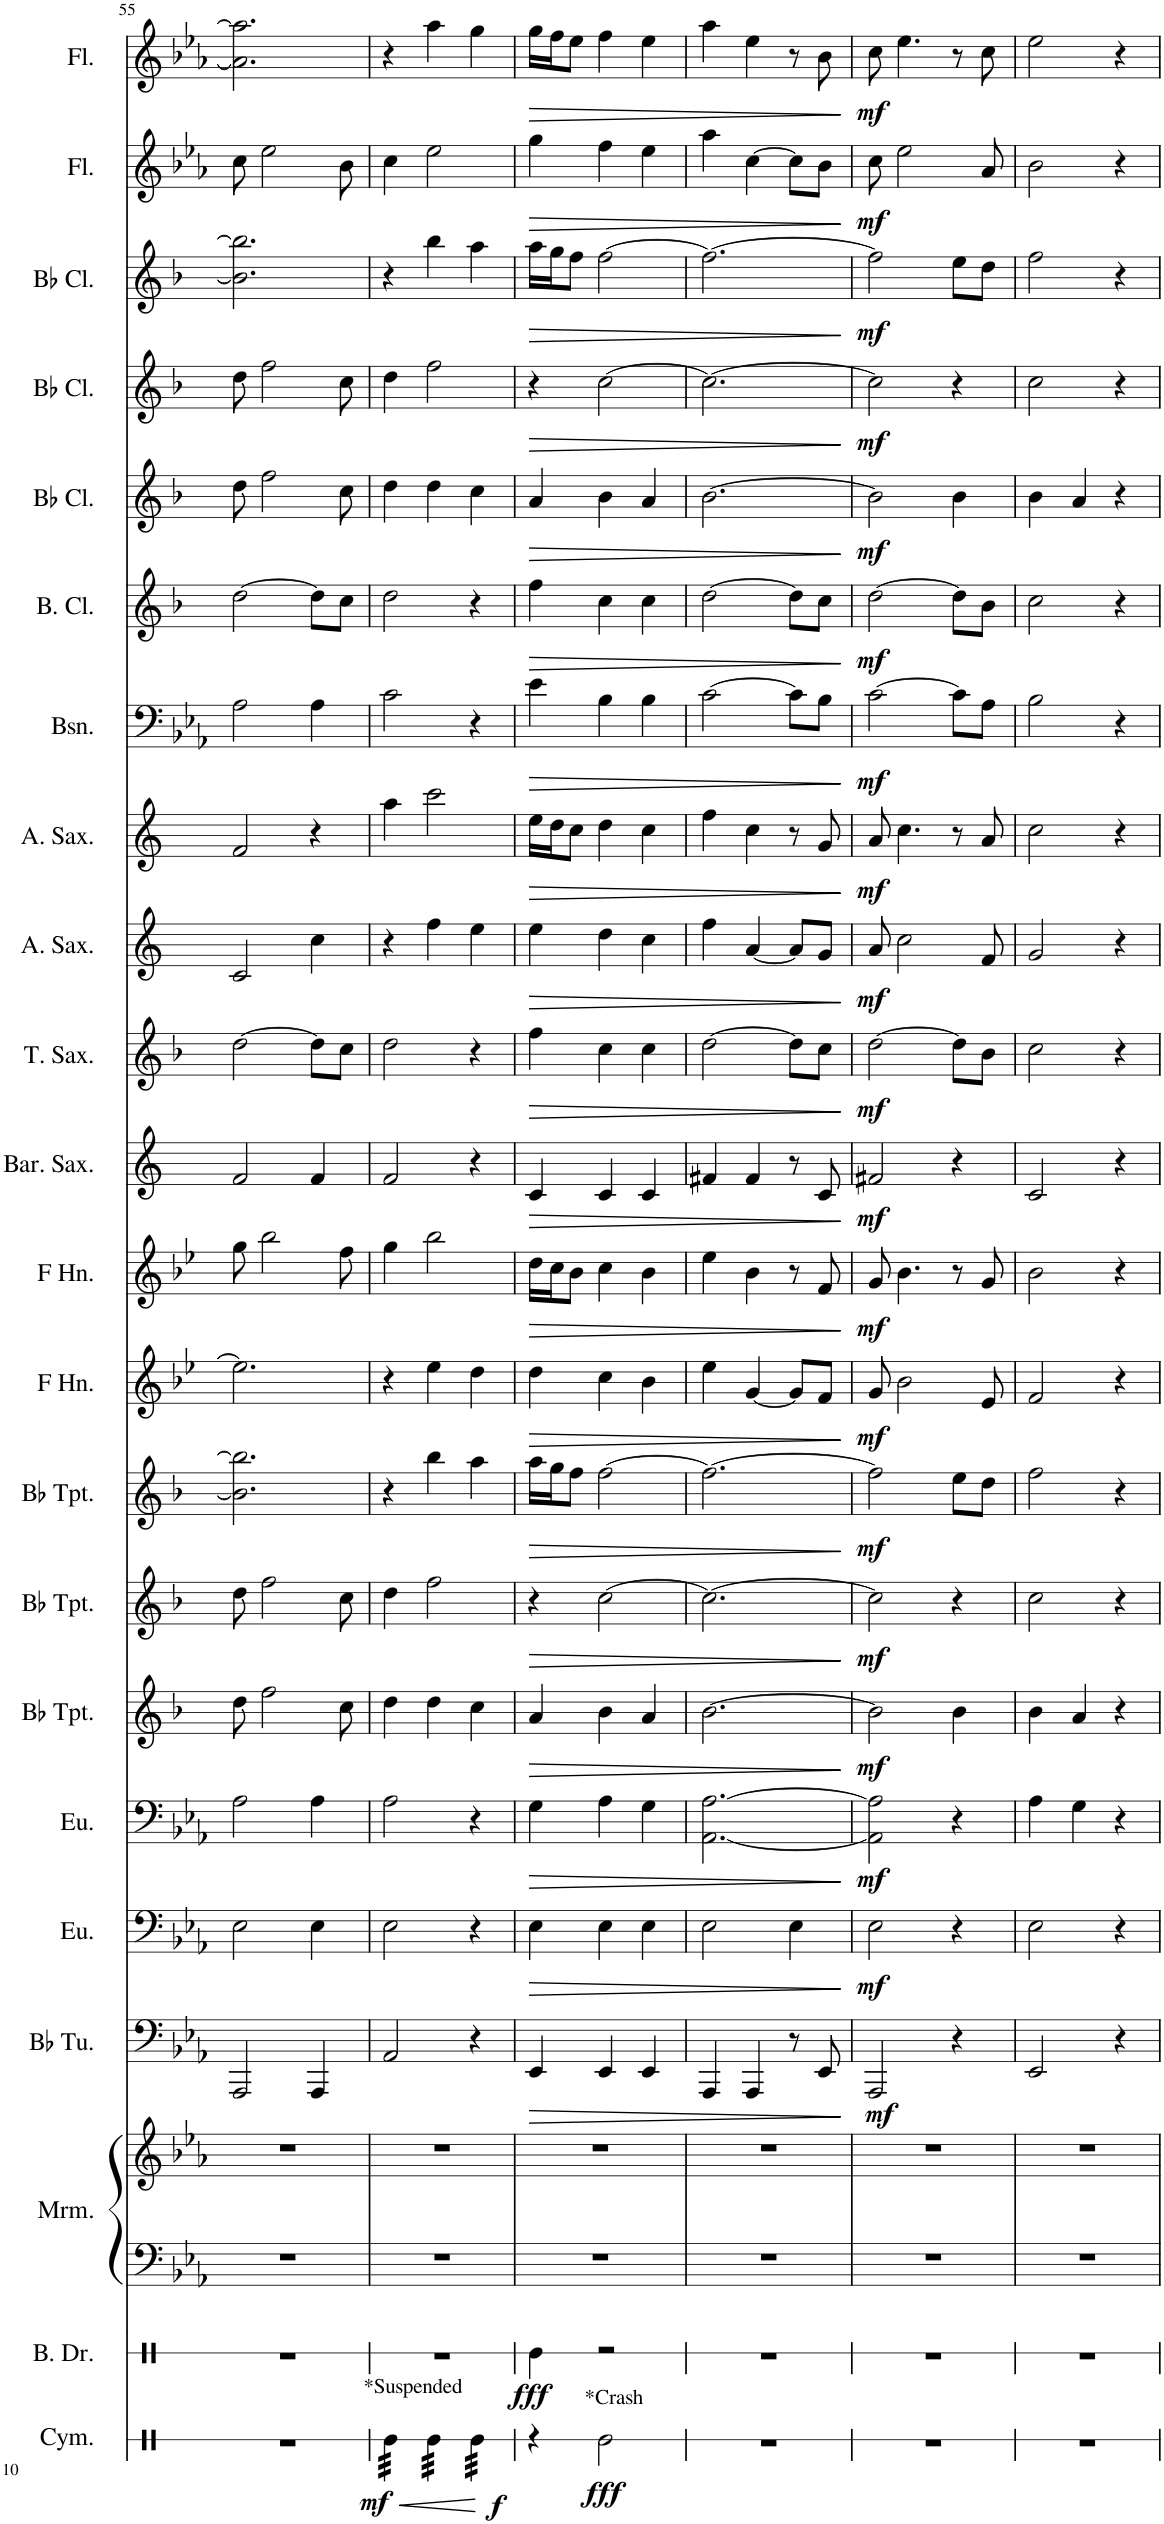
**kern	**dynam	**kern	**dynam	**kern	**kern	**kern	**dynam	**kern	**dynam	**kern	**dynam	**kern	**dynam	**kern	**dynam	**kern	**dynam	**kern	**dynam	**kern	**dynam	**kern	**dynam	**kern	**dynam	**kern	**dynam	**kern	**dynam	**kern	**dynam	**kern	**dynam	**kern	**dynam	**kern	**dynam	**kern	**dynam	**kern	**dynam	**kern	**dynam
*part22	*part22	*part21	*part21	*part20	*part20	*part19	*part19	*part18	*part18	*part17	*part17	*part16	*part16	*part15	*part15	*part14	*part14	*part13	*part13	*part12	*part12	*part11	*part11	*part10	*part10	*part9	*part9	*part8	*part8	*part7	*part7	*part6	*part6	*part5	*part5	*part4	*part4	*part3	*part3	*part2	*part2	*part1	*part1
*staff23	*staff23	*staff22	*staff22	*staff21	*staff20	*staff19	*staff19	*staff18	*staff18	*staff17	*staff17	*staff16	*staff16	*staff15	*staff15	*staff14	*staff14	*staff13	*staff13	*staff12	*staff12	*staff11	*staff11	*staff10	*staff10	*staff9	*staff9	*staff8	*staff8	*staff7	*staff7	*staff6	*staff6	*staff5	*staff5	*staff4	*staff4	*staff3	*staff3	*staff2	*staff2	*staff1	*staff1
*I"Cymbal	*	*I"Bass Drum	*	*I"Marimba	*	*I"Bb Tuba	*	*I"Euphonium	*	*I"Euphonium	*	*I"Bb Trumpet	*	*I"Bb Trumpet	*	*I"Bb Trumpet	*	*I"Horn in F	*	*I"Horn in F	*	*I"Baritone Saxophone	*	*I"Tenor Saxophone	*	*I"Alto Saxophone	*	*I"Alto Saxophone	*	*I"Bassoon	*	*I"Bass Clarinet	*	*I"Bb Clarinet	*	*I"Bb Clarinet	*	*I"Bb Clarinet	*	*I"Flute	*	*I"Flute	*
*I'Cym.	*	*I'B. Dr.	*	*I'Mrm.	*	*I'Bb Tu.	*	*I'Eu.	*	*I'Eu.	*	*I'Bb Tpt.	*	*I'Bb Tpt.	*	*I'Bb Tpt.	*	*	*	*	*	*I'Bar. Sax.	*	*I'T. Sax.	*	*I'A. Sax.	*	*I'A. Sax.	*	*I'Bsn.	*	*I'B. Cl.	*	*I'Bb Cl.	*	*I'Bb Cl.	*	*I'Bb Cl.	*	*I'Fl.	*	*I'Fl.	*
!!LO:PB:g=z
*clefX	*	*clefX	*	*clefF4	*clefG2	*clefF4	*	*clefF4	*	*clefF4	*	*clefG2	*	*clefG2	*	*clefG2	*	*clefG2	*	*clefG2	*	*clefG2	*	*clefG2	*	*clefG2	*	*clefG2	*	*clefF4	*	*clefG2	*	*clefG2	*	*clefG2	*	*clefG2	*	*clefG2	*	*clefG2	*
*	*	*	*	*	*	*	*	*	*	*	*	*Trd1c2	*	*Trd1c2	*	*Trd1c2	*	*Trd4c7	*	*Trd4c7	*	*Trd12c21	*	*Trd8c14	*	*Trd5c9	*	*Trd5c9	*	*	*	*Trd8c14	*	*Trd1c2	*	*Trd1c2	*	*Trd1c2	*	*	*	*	*
*k[]	*	*k[]	*	*k[b-e-a-]	*k[b-e-a-]	*k[b-e-a-]	*	*k[b-e-a-]	*	*k[b-e-a-]	*	*k[b-]	*	*k[b-]	*	*k[b-]	*	*k[b-e-]	*	*k[b-e-]	*	*k[]	*	*k[b-]	*	*k[]	*	*k[]	*	*k[b-e-a-]	*	*k[b-]	*	*k[b-]	*	*k[b-]	*	*k[b-]	*	*k[b-e-a-]	*	*k[b-e-a-]	*
*M3/4	*	*M3/4	*	*M3/4	*M3/4	*M3/4	*	*M3/4	*	*M3/4	*	*M3/4	*	*M3/4	*	*M3/4	*	*M3/4	*	*M3/4	*	*M3/4	*	*M3/4	*	*M3/4	*	*M3/4	*	*M3/4	*	*M3/4	*	*M3/4	*	*M3/4	*	*M3/4	*	*M3/4	*	*M3/4	*
=55	=55	=55	=55	=55	=55	=55	=55	=55	=55	=55	=55	=55	=55	=55	=55	=55	=55	=55	=55	=55	=55	=55	=55	=55	=55	=55	=55	=55	=55	=55	=55	=55	=55	=55	=55	=55	=55	=55	=55	=55	=55	=55	=55
2.r	.	2.r	.	2.r	2.r	2AAA-/	.	2E-\	.	2A-\	.	8dd\	.	8dd\	.	2.b-\] 2.bb-\]	.	2.ee-\]	.	8gg\	.	2f/	.	[2dd\	.	2c/	.	2f/	.	2A-\	.	[2dd\	.	8dd\	.	8dd\	.	2.b-\] 2.bb-\]	.	8cc\	.	2.a-\] 2.aa-\]	.
.	.	.	.	.	.	.	.	.	.	.	.	2ff\	.	2ff\	.	.	.	.	.	2bb-\	.	.	.	.	.	.	.	.	.	.	.	.	.	2ff\	.	2ff\	.	.	.	2ee-\	.	.	.
.	.	.	.	.	.	4AAA-/	.	4E-\	.	4A-\	.	.	.	.	.	.	.	.	.	.	.	4f/	.	8dd\L]	.	4cc\	.	4r	.	4A-\	.	8dd\L]	.	.	.	.	.	.	.	.	.	.	.
.	.	.	.	.	.	.	.	.	.	.	.	8cc\	.	8cc\	.	.	.	.	.	8ff\	.	.	.	8cc\J	.	.	.	.	.	.	.	8cc\J	.	8cc\	.	8cc\	.	.	.	8b-\	.	.	.
=56	=56	=56	=56	=56	=56	=56	=56	=56	=56	=56	=56	=56	=56	=56	=56	=56	=56	=56	=56	=56	=56	=56	=56	=56	=56	=56	=56	=56	=56	=56	=56	=56	=56	=56	=56	=56	=56	=56	=56	=56	=56	=56	=56
!LO:TX:a:t=*Suspended	!	!	!	!	!	!	!	!	!	!	!	!	!	!	!	!	!	!	!	!	!	!	!	!	!	!	!	!	!	!	!	!	!	!	!	!	!	!	!	!	!	!	!
!	!LO:HP:b	!	!	!	!	!	!	!	!	!	!	!	!	!	!	!	!	!	!	!	!	!	!	!	!	!	!	!	!	!	!	!	!	!	!	!	!	!	!	!	!	!	!
!	!LO:DY:n=1:b	!	!	!	!	!	!	!	!	!	!	!	!	!	!	!	!	!	!	!	!	!	!	!	!	!	!	!	!	!	!	!	!	!	!	!	!	!	!	!	!	!	!
*tremolo	*	*	*	*	*	*	*	*	*	*	*	*	*	*	*	*	*	*	*	*	*	*	*	*	*	*	*	*	*	*	*	*	*	*	*	*	*	*	*	*	*	*	*
32Re\LLL	< mf	2.r	.	2.r	2.r	2AA-/	.	2E-\	.	2A-\	.	4dd\	.	4dd\	.	4r	.	4r	.	4gg\	.	2f/	.	2dd\	.	4r	.	4aa\	.	2c\	.	2dd\	.	4dd\	.	4dd\	.	4r	.	4cc\	.	4r	.
32Re\	.	.	.	.	.	.	.	.	.	.	.	.	.	.	.	.	.	.	.	.	.	.	.	.	.	.	.	.	.	.	.	.	.	.	.	.	.	.	.	.	.	.	.
32Re\	.	.	.	.	.	.	.	.	.	.	.	.	.	.	.	.	.	.	.	.	.	.	.	.	.	.	.	.	.	.	.	.	.	.	.	.	.	.	.	.	.	.	.
32Re\	.	.	.	.	.	.	.	.	.	.	.	.	.	.	.	.	.	.	.	.	.	.	.	.	.	.	.	.	.	.	.	.	.	.	.	.	.	.	.	.	.	.	.
32Re\	.	.	.	.	.	.	.	.	.	.	.	.	.	.	.	.	.	.	.	.	.	.	.	.	.	.	.	.	.	.	.	.	.	.	.	.	.	.	.	.	.	.	.
32Re\	.	.	.	.	.	.	.	.	.	.	.	.	.	.	.	.	.	.	.	.	.	.	.	.	.	.	.	.	.	.	.	.	.	.	.	.	.	.	.	.	.	.	.
32Re\	.	.	.	.	.	.	.	.	.	.	.	.	.	.	.	.	.	.	.	.	.	.	.	.	.	.	.	.	.	.	.	.	.	.	.	.	.	.	.	.	.	.	.
32Re\JJJ	.	.	.	.	.	.	.	.	.	.	.	.	.	.	.	.	.	.	.	.	.	.	.	.	.	.	.	.	.	.	.	.	.	.	.	.	.	.	.	.	.	.	.
32Re\LLL	.	.	.	.	.	.	.	.	.	.	.	4dd\	.	2ff\	.	4bb-\	.	4ee-\	.	2bb-\	.	.	.	.	.	4ff\	.	2ccc\	.	.	.	.	.	4dd\	.	2ff\	.	4bb-\	.	2ee-\	.	4aa-\	.
32Re\	.	.	.	.	.	.	.	.	.	.	.	.	.	.	.	.	.	.	.	.	.	.	.	.	.	.	.	.	.	.	.	.	.	.	.	.	.	.	.	.	.	.	.
32Re\	.	.	.	.	.	.	.	.	.	.	.	.	.	.	.	.	.	.	.	.	.	.	.	.	.	.	.	.	.	.	.	.	.	.	.	.	.	.	.	.	.	.	.
32Re\	.	.	.	.	.	.	.	.	.	.	.	.	.	.	.	.	.	.	.	.	.	.	.	.	.	.	.	.	.	.	.	.	.	.	.	.	.	.	.	.	.	.	.
32Re\	.	.	.	.	.	.	.	.	.	.	.	.	.	.	.	.	.	.	.	.	.	.	.	.	.	.	.	.	.	.	.	.	.	.	.	.	.	.	.	.	.	.	.
32Re\	.	.	.	.	.	.	.	.	.	.	.	.	.	.	.	.	.	.	.	.	.	.	.	.	.	.	.	.	.	.	.	.	.	.	.	.	.	.	.	.	.	.	.
32Re\	.	.	.	.	.	.	.	.	.	.	.	.	.	.	.	.	.	.	.	.	.	.	.	.	.	.	.	.	.	.	.	.	.	.	.	.	.	.	.	.	.	.	.
32Re\JJJ	.	.	.	.	.	.	.	.	.	.	.	.	.	.	.	.	.	.	.	.	.	.	.	.	.	.	.	.	.	.	.	.	.	.	.	.	.	.	.	.	.	.	.
!	!LO:DY:n=2:b	!	!	!	!	!	!	!	!	!	!	!	!	!	!	!	!	!	!	!	!	!	!	!	!	!	!	!	!	!	!	!	!	!	!	!	!	!	!	!	!	!	!
32Re\LLL	f	.	.	.	.	4r	.	4r	.	4r	.	4cc\	.	.	.	4aa\	.	4dd\	.	.	.	4r	.	4r	.	4ee\	.	.	.	4r	.	4r	.	4cc\	.	.	.	4aa\	.	.	.	4gg\	.
32Re\	.	.	.	.	.	.	.	.	.	.	.	.	.	.	.	.	.	.	.	.	.	.	.	.	.	.	.	.	.	.	.	.	.	.	.	.	.	.	.	.	.	.	.
32Re\	.	.	.	.	.	.	.	.	.	.	.	.	.	.	.	.	.	.	.	.	.	.	.	.	.	.	.	.	.	.	.	.	.	.	.	.	.	.	.	.	.	.	.
32Re\	.	.	.	.	.	.	.	.	.	.	.	.	.	.	.	.	.	.	.	.	.	.	.	.	.	.	.	.	.	.	.	.	.	.	.	.	.	.	.	.	.	.	.
32Re\	.	.	.	.	.	.	.	.	.	.	.	.	.	.	.	.	.	.	.	.	.	.	.	.	.	.	.	.	.	.	.	.	.	.	.	.	.	.	.	.	.	.	.
32Re\	.	.	.	.	.	.	.	.	.	.	.	.	.	.	.	.	.	.	.	.	.	.	.	.	.	.	.	.	.	.	.	.	.	.	.	.	.	.	.	.	.	.	.
32Re\	.	.	.	.	.	.	.	.	.	.	.	.	.	.	.	.	.	.	.	.	.	.	.	.	.	.	.	.	.	.	.	.	.	.	.	.	.	.	.	.	.	.	.
32Re\JJJ	.	.	.	.	.	.	.	.	.	.	.	.	.	.	.	.	.	.	.	.	.	.	.	.	.	.	.	.	.	.	.	.	.	.	.	.	.	.	.	.	.	.	.
*Xtremolo	*	*	*	*	*	*	*	*	*	*	*	*	*	*	*	*	*	*	*	*	*	*	*	*	*	*	*	*	*	*	*	*	*	*	*	*	*	*	*	*	*	*	*
.	[	.	.	.	.	.	.	.	.	.	.	.	.	.	.	.	.	.	.	.	.	.	.	.	.	.	.	.	.	.	.	.	.	.	.	.	.	.	.	.	.	.	.
=57	=57	=57	=57	=57	=57	=57	=57	=57	=57	=57	=57	=57	=57	=57	=57	=57	=57	=57	=57	=57	=57	=57	=57	=57	=57	=57	=57	=57	=57	=57	=57	=57	=57	=57	=57	=57	=57	=57	=57	=57	=57	=57	=57
!	!	!	!LO:DY:b	!	!	!	!LO:HP:b	!	!LO:HP:b	!	!LO:HP:b	!	!LO:HP:b	!	!LO:HP:b	!	!LO:HP:b	!	!LO:HP:b	!	!LO:HP:b	!	!LO:HP:b	!	!LO:HP:b	!	!LO:HP:b	!	!LO:HP:b	!	!LO:HP:b	!	!LO:HP:b	!	!LO:HP:b	!	!LO:HP:b	!	!LO:HP:b	!	!LO:HP:b	!	!LO:HP:b
4r	.	4Re\	fff	2.r	2.r	4EE-/	>	4E-\	>	4G\	>	4a/	>	4r	>	16aa\LL	>	4dd\	>	16dd\LL	>	4c/	>	4ff\	>	4ee\	>	16ee\LL	>	4e-\	>	4ff\	>	4a/	>	4r	>	16aa\LL	>	4gg\	>	16gg\LL	>
.	.	.	.	.	.	.	.	.	.	.	.	.	.	.	.	16gg\J	.	.	.	16cc\J	.	.	.	.	.	.	.	16dd\J	.	.	.	.	.	.	.	.	.	16gg\J	.	.	.	16ff\J	.
.	.	.	.	.	.	.	.	.	.	.	.	.	.	.	.	8ff\J	.	.	.	8b-\J	.	.	.	.	.	.	.	8cc\J	.	.	.	.	.	.	.	.	.	8ff\J	.	.	.	8ee-\J	.
!LO:TX:a:t=*Crash	!	!	!	!	!	!	!	!	!	!	!	!	!	!	!	!	!	!	!	!	!	!	!	!	!	!	!	!	!	!	!	!	!	!	!	!	!	!	!	!	!	!	!
!	!LO:DY:b	!	!	!	!	!	!	!	!	!	!	!	!	!	!	!	!	!	!	!	!	!	!	!	!	!	!	!	!	!	!	!	!	!	!	!	!	!	!	!	!	!	!
2Re\	fff	2r	.	.	.	4EE-/	.	4E-\	.	4A-\	.	4b-\	.	[2cc\	.	[2ff\	.	4cc\	.	4cc\	.	4c/	.	4cc\	.	4dd\	.	4dd\	.	4B-\	.	4cc\	.	4b-\	.	[2cc\	.	[2ff\	.	4ff\	.	4ff\	.
.	.	.	.	.	.	4EE-/	.	4E-\	.	4G\	.	4a/	.	.	.	.	.	4b-\	.	4b-\	.	4c/	.	4cc\	.	4cc\	.	4cc\	.	4B-\	.	4cc\	.	4a/	.	.	.	.	.	4ee-\	.	4ee-\	.
=58	=58	=58	=58	=58	=58	=58	=58	=58	=58	=58	=58	=58	=58	=58	=58	=58	=58	=58	=58	=58	=58	=58	=58	=58	=58	=58	=58	=58	=58	=58	=58	=58	=58	=58	=58	=58	=58	=58	=58	=58	=58	=58	=58
2.r	.	2.r	.	2.r	2.r	4AAA-/	.	2E-\	.	[2.AA-\ [2.A-\	.	[2.b-\	.	2.cc\_	.	2.ff\_	.	4ee-\	.	4ee-\	.	4f#X/	.	[2dd\	.	4ff\	.	4ff\	.	[2c\	.	[2dd\	.	[2.b-\	.	2.cc\_	.	2.ff\_	.	4aa-\	.	4aa-\	.
.	.	.	.	.	.	4AAA-/	.	.	.	.	.	.	.	.	.	.	.	[4g/	.	4b-\	.	4f#/	.	.	.	[4a/	.	4cc\	.	.	.	.	.	.	.	.	.	.	.	[4cc\	.	4ee-\	.
.	.	.	.	.	.	8r	.	4E-\	.	.	.	.	.	.	.	.	.	8g/L]	.	8r	.	8r	.	8dd\L]	.	8a/L]	.	8r	.	8c\L]	.	8dd\L]	.	.	.	.	.	.	.	8cc\L]	.	8r	.
.	.	.	.	.	.	8EE-/	.	.	.	.	.	.	.	.	.	.	.	8f/J	.	8f/	.	8c/	.	8cc\J	.	8g/J	.	8g/	.	8B-\J	.	8cc\J	.	.	.	.	.	.	.	8b-\J	.	8b-\	.
.	.	.	.	.	.	.	]	.	]	.	]	.	]	.	]	.	]	.	]	.	]	.	]	.	]	.	]	.	]	.	]	.	]	.	]	.	]	.	]	.	]	.	]
=59	=59	=59	=59	=59	=59	=59	=59	=59	=59	=59	=59	=59	=59	=59	=59	=59	=59	=59	=59	=59	=59	=59	=59	=59	=59	=59	=59	=59	=59	=59	=59	=59	=59	=59	=59	=59	=59	=59	=59	=59	=59	=59	=59
!	!	!	!	!	!	!	!LO:DY:b	!	!LO:DY:b	!	!LO:DY:b	!	!LO:DY:b	!	!LO:DY:b	!	!LO:DY:b	!	!LO:DY:b	!	!LO:DY:b	!	!LO:DY:b	!	!LO:DY:b	!	!LO:DY:b	!	!LO:DY:b	!	!LO:DY:b	!	!LO:DY:b	!	!LO:DY:b	!	!LO:DY:b	!	!LO:DY:b	!	!LO:DY:b	!	!LO:DY:b
2.r	.	2.r	.	2.r	2.r	2AAA-/	mf	2E-\	mf	2AA-\] 2A-\]	mf	2b-\]	mf	2cc\]	mf	2ff\]	mf	8g/	mf	8g/	mf	2f#X/	mf	[2dd\	mf	8a/	mf	8a/	mf	[2c\	mf	[2dd\	mf	2b-\]	mf	2cc\]	mf	2ff\]	mf	8cc\	mf	8cc\	mf
.	.	.	.	.	.	.	.	.	.	.	.	.	.	.	.	.	.	2b-\	.	4.b-\	.	.	.	.	.	2cc\	.	4.cc\	.	.	.	.	.	.	.	.	.	.	.	2ee-\	.	4.ee-\	.
.	.	.	.	.	.	4r	.	4r	.	4r	.	4b-\	.	4r	.	8ee\L	.	.	.	8r	.	4r	.	8dd\L]	.	.	.	8r	.	8c\L]	.	8dd\L]	.	4b-\	.	4r	.	8ee\L	.	.	.	8r	.
.	.	.	.	.	.	.	.	.	.	.	.	.	.	.	.	8dd\J	.	8e-/	.	8g/	.	.	.	8b-\J	.	8f/	.	8a/	.	8A-\J	.	8b-\J	.	.	.	.	.	8dd\J	.	8a-/	.	8cc\	.
=60	=60	=60	=60	=60	=60	=60	=60	=60	=60	=60	=60	=60	=60	=60	=60	=60	=60	=60	=60	=60	=60	=60	=60	=60	=60	=60	=60	=60	=60	=60	=60	=60	=60	=60	=60	=60	=60	=60	=60	=60	=60	=60	=60
2.r	.	2.r	.	2.r	2.r	2EE-/	.	2E-\	.	4A-\	.	4b-\	.	2cc\	.	2ff\	.	2f/	.	2b-\	.	2c/	.	2cc\	.	2g/	.	2cc\	.	2B-\	.	2cc\	.	4b-\	.	2cc\	.	2ff\	.	2b-\	.	2ee-\	.
.	.	.	.	.	.	.	.	.	.	4G\	.	4a/	.	.	.	.	.	.	.	.	.	.	.	.	.	.	.	.	.	.	.	.	.	4a/	.	.	.	.	.	.	.	.	.
.	.	.	.	.	.	4r	.	4r	.	4r	.	4r	.	4r	.	4r	.	4r	.	4r	.	4r	.	4r	.	4r	.	4r	.	4r	.	4r	.	4r	.	4r	.	4r	.	4r	.	4r	.
=	=	=	=	=	=	=	=	=	=	=	=	=	=	=	=	=	=	=	=	=	=	=	=	=	=	=	=	=	=	=	=	=	=	=	=	=	=	=	=	=	=	=	=
*-	*-	*-	*-	*-	*-	*-	*-	*-	*-	*-	*-	*-	*-	*-	*-	*-	*-	*-	*-	*-	*-	*-	*-	*-	*-	*-	*-	*-	*-	*-	*-	*-	*-	*-	*-	*-	*-	*-	*-	*-	*-	*-	*-
